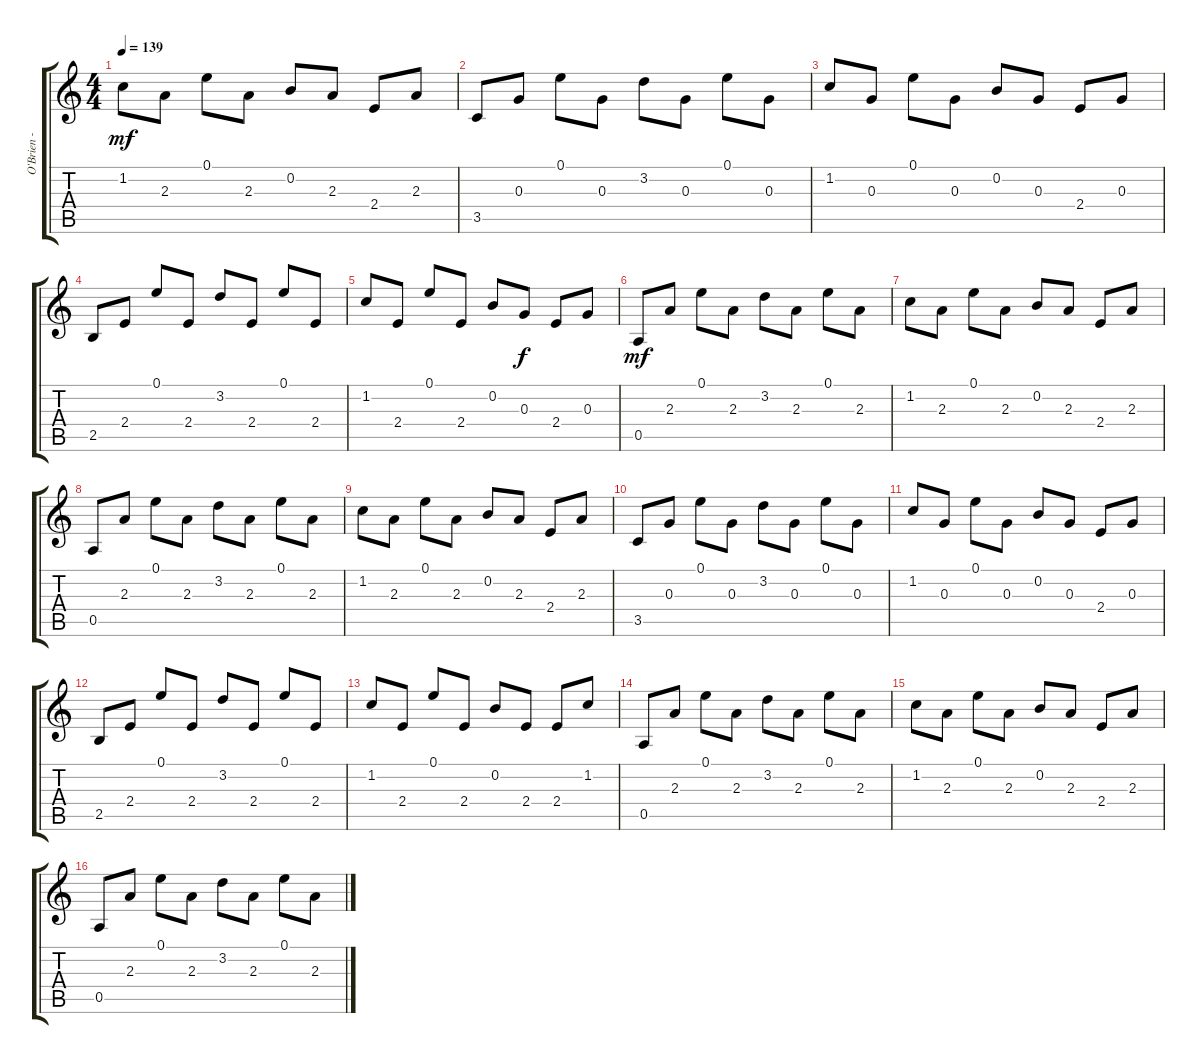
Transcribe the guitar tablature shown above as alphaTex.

\track ("O'Brien - Acoustic Guitar" "O'Brien - ") {instrument acousticguitarsteel}
\staff {score tabs}
\tuning (E4 B3 G3 D3 A2 E2) {hide}
\ts (4 4)
\tempo 139
\clef g2
\ks c
1.2.8{dy mf} 2.3.8 0.1.8 2.3.8 0.2.8 2.3.8 2.4.8 2.3.8 |
3.5.8 0.3.8 0.1.8 0.3.8 3.2.8 0.3.8 0.1.8 0.3.8 |
1.2.8 0.3.8 0.1.8 0.3.8 0.2.8 0.3.8 2.4.8 0.3.8 |
2.5.8 2.4.8 0.1.8 2.4.8 3.2.8 2.4.8 0.1.8 2.4.8 |
1.2.8 2.4.8 0.1.8 2.4.8 0.2.8 0.3.8{dy f} 2.4.8 0.3.8 |
0.5.8{dy mf} 2.3.8 0.1.8 2.3.8 3.2.8 2.3.8 0.1.8 2.3.8 |
1.2.8 2.3.8 0.1.8 2.3.8 0.2.8 2.3.8 2.4.8 2.3.8 |
0.5.8 2.3.8 0.1.8 2.3.8 3.2.8 2.3.8 0.1.8 2.3.8 |
1.2.8 2.3.8 0.1.8 2.3.8 0.2.8 2.3.8 2.4.8 2.3.8 |
3.5.8 0.3.8 0.1.8 0.3.8 3.2.8 0.3.8 0.1.8 0.3.8 |
1.2.8 0.3.8 0.1.8 0.3.8 0.2.8 0.3.8 2.4.8 0.3.8 |
2.5.8 2.4.8 0.1.8 2.4.8 3.2.8 2.4.8 0.1.8 2.4.8 |
1.2.8 2.4.8 0.1.8 2.4.8 0.2.8 2.4.8 2.4.8 1.2.8 |
0.5.8 2.3.8 0.1.8 2.3.8 3.2.8 2.3.8 0.1.8 2.3.8 |
1.2.8 2.3.8 0.1.8 2.3.8 0.2.8 2.3.8 2.4.8 2.3.8 |
0.5.8 2.3.8 0.1.8 2.3.8 3.2.8 2.3.8 0.1.8 2.3.8
